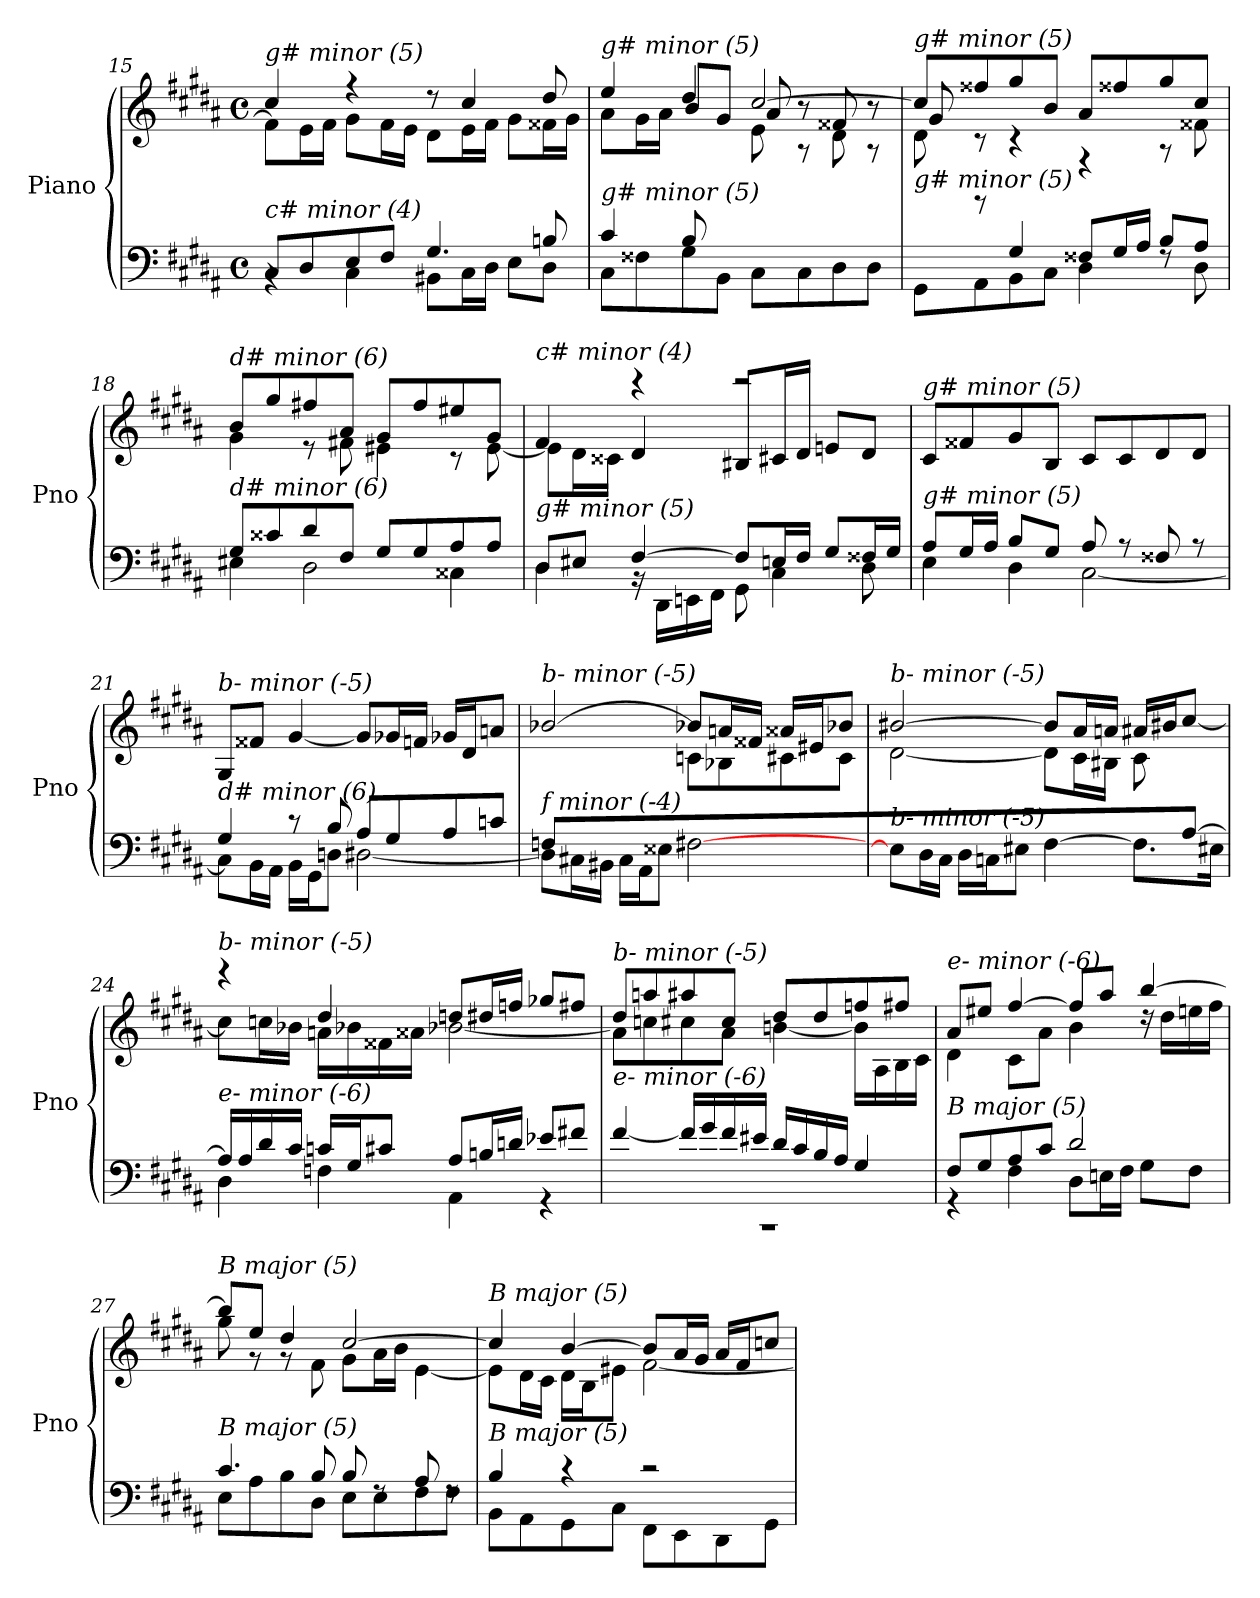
**kern	**kern
*part1	*part1
*staff2	*staff1
*I"Piano	*
*I'Pno	*
*clefF4	*clefG2
*k[f#c#g#d#a#]	*k[f#c#g#d#a#]
*M4/4	*M4/4
*met(c)	*met(c)
=15	=15
*^	*^
!	!	!LO:TX:i:t=g# minor (5)	!
!LO:TX:i:t=c# minor (4)	!	!	!
8C#/L	4rBB	4cc#/	8f#\L]
8D#/	.	.	16e\L
.	.	.	16f#\JJ
8E/	4C#\	4r	8g#\L
8F#/J	.	.	16f#\L
.	.	.	16e\JJ
4.G#/	8BB#X\L	8r	8d#\L
.	16C#\L	4cc#/	16e\L
.	16D#\JJ	.	16f#\JJ
.	8E\L	.	8g#\L
8Bn/	8D#\J	8dd#/	16f##X\L
.	.	.	16g#\JJ
!!LO:PB:g=z
=16	=16	=16	=16
*	*	*	*^
!	!	!LO:TX:i:t=g# minor (5)	!	!
!LO:TX:i:t=g# minor (5)	!	!	!	!
4c#/	8C#\L	4ee/	8a#\L	4.ryy
.	8F##X\	.	16g#\L	.
.	.	.	16a#\JJ	.
8B/L	8G#\	4dd#/	8b/L	.
2ryy	8BB\J	.	8g#/J	8d#\J
.	8C#\L	[2cc#/	8a#/	8e\
.	8C#\	.	8r	8rA
.	8D#\	.	8f##X/	8d#\
8ryy	8D#\J	.	8r	8rA
!!LO:LB:g=z	!!	!!
=17	=17	=17	=17	=17
!	!	!LO:TX:i:t=g# minor (5)	!	!
!LO:TX:i:t=g# minor (5)	!	!	!	!
8ryy	8GG#\L	8cc#/L]	8g#/	8d#\
8rb	8AA#\	8ff##X/	8rc	2..ryy
4G#/	8BB\	8gg#/	4rc	.
.	8C#\J	8b/J	.	.
8F##X/L	4D#\	8a#/L	4rF	.
16G#/L	.	8ff##X/	.	.
16A#/JJ	.	.	.	.
8B/L	8rF	8gg#/	8rA	.
8A#/J	8D#\	8cc#/J	8f##X\	.
*	*	*	*v	*v
=18	=18	=18	=18
!	!	!LO:TX:i:t=d# minor (6)	!
!LO:TX:i:t=d# minor (6)	!	!	!
8G#/L	4E#X\	8b/L	4g#\
8c##X/	.	8gg#/	.
8d#/	2D#\	8ff#X/	8r
8F#/J	.	8a#/J	8f#X\
8G#/L	.	8g#/L	4e#X\
8G#/	.	8ff#/	.
8A#/	4C##X\	8ee#X/	8r
8A#/J	.	8g#/J	[8e#\
=19	=19	=19	=19
!	!	!LO:TX:i:t=c# minor (4)	!
!LO:TX:i:t=g# minor (5)	!	!	!
8D#/L	4D#\	4f#/	8e#i\L]
8E#X/J	.	.	16d#\L
.	.	.	16c##Xi\JJ
[4F#/	16rBB	4d#/	4rccc
.	16DD#\LL	.	.
.	16EEn\	.	.
.	16FF#\JJ	.	.
8F#/L]	8GG#\	8B#X/L	2rccc
16En/L	4C#\	16c#X/L	.
16F#/JJ	.	16d#/JJ	.
8G#/L	.	8en/L	.
16F##X/L	8D#\	8d#/J	.
16G#/JJ	.	.	.
*	*	*v	*v
!!LO:LB:g=z
=20	=20	=20
!	!	!LO:TX:i:t=g# minor (5)
!LO:TX:i:t=g# minor (5)	!	!
8A#/L	4E\	8c#/L
16G#/L	.	8f##X/
16A#/JJ	.	.
8B/L	4D#\	8g#/
8G#/J	.	8B/J
8A#/	[2C#\	8c#/L
8r	.	8c#/
8F##X/	.	8d#/
8r	.	8d#/J
=21	=21	=21
!	!	!LO:TX:i:t=b- minor (-5)
!LO:TX:i:t=d# minor (6)	!	!
4G#/	8C#\L]	8G#/L
.	16BB\L	8f##X/J
.	16AA#\JJ	.
8r	16BB\LL	[4g#/
.	16GG#\J	.
8B/	8Dnj\J	.
8A#/L	[2D#\	8g#/L]
8G#/	.	16g-Xj/L
.	.	16fnj/JJ
8A#/	.	16g-Xj/LL
.	.	16d#/J
8cnj/J	.	8anj/J
=22	=22	=22
*	*	*^
!	!	!LO:TX:i:t=b- minor (-5)	!
!LO:TX:i:t=f minor (-4)	!	!	!
8Fnj/L	8D#\L]	[2b-Xj/	8ryy
2..ryy	16C#X\L	.	8d#\
.	16BB#Xi\JJ	.	.
.	16C#\LL	.	8e#X\
.	16AA#\J	.	.
.	8E##Xj\J	.	8f##X\J
.	[2F#j\	8b-Xj/L]	8cnj\L
.	.	16anj/L	8B-Xj\
.	.	16f##X/JJ	.
.	.	16a##Xj/LL	8c#Xj\
.	.	16e#X/J	.
.	.	8b-Xj/J	8c#\J
!!LO:LB:g=z	!!
=23	=23	=23	=23
!	!	!LO:TX:i:t=b- minor (-5)	!
!LO:TX:i:t=b- minor (-5)	!	!	!
2..ryy	8E#\L]	[2b#X/	[2d#\
.	16D#\L	.	.
.	16C#\JJ	.	.
.	16D#\LL	.	.
.	16Cnj\J	.	.
.	8E#X\J	.	.
.	[4F#\	8b#/L]	8d#\L]
.	.	16a#/L	16c#\L
.	.	16anj/JJ	16B#X\JJ
.	8.F#\L]	16a#/LL	8c#\L
.	.	16b#X/J	.
[8A#/J	.	[8cc#/J	8ryy
.	16E#X\Jk	.	.
=24	=24	=24	=24
!	!	!LO:TX:i:t=b- minor (-5)	!
!LO:TX:i:t=e- minor (-6)	!	!	!
16A#/LL]	4D#\	8cc#\L]	4reee
16A#/	.	.	.
16d#/	.	16ccnj\L	.
16c#/JJ	.	16b-Xj\JJ	.
16cnj/LL	4Fnj\	4dd#/	16anj\LL
16G#/J	.	.	16b-Xj\
8c#j/J	.	.	16f##X\
.	.	.	16a##j\JJ
8A#/L	4AA#\	8ddnj/L	[2b-Xj\
16Bn/L	.	16dd#/L	.
16dnj/JJ	.	16ffnj/JJ	.
8e-XZ/L	4r	8gg-Xj/L	.
8f#Xj/J	.	8ff#j/J	.
!!LO:LB:g=z	!!
=25	=25	=25	=25
!	!	!LO:TX:i:t=b- minor (-5)	!
!LO:TX:i:t=e- minor (-6)	!	!	!
1rCC	[4f#/	8dd#/L	8a#\L]
.	.	8aanj/	8ccnj\
.	16f#/LL]	8aa#/	8cc#\
.	16g#/	.	.
.	16f#/	8cc#/J	8a#\J
.	16e#Xi/JJ	.	.
.	16d#/LL	8dd#/L	[4bn\
.	16c#/	.	.
.	16B/	8dd#/	.
.	16A#/JJ	.	.
.	4G#/	8ffnj/	16b\LL]
.	.	.	16A#\
.	.	8ff#j/J	16B\
.	.	.	16c#\JJ
!!LO:PB:g=z	!!
=26	=26	=26	=26
!	!	!LO:TX:i:t=e- minor (-6)	!
!LO:TX:i:t=B major (5)	!	!	!
8F#/L	4r	8a#/L	4d#\
8G#/	.	8ee#X/J	.
8A#/	4F#\	[4ff#/	8c#\L
8c#/J	.	.	8a#\J
2d#/	8D#\L	8ff#/L]	4b\
.	16En\L	8aa#/J	.
.	16F#\JJ	.	.
.	8G#\L	[4bb/	16rdd
.	.	.	16dd#\LL
.	8F#\J	.	16een\
.	.	.	16ff#\JJ
=27	=27	=27	=27
!	!	!LO:TX:i:t=B major (5)	!
!LO:TX:i:t=B major (5)	!	!	!
4.c#/	8E\L	8bb/L]	8gg#\
.	8A#\	8ee/J	8r
.	8B\	4dd#/	8r
8B/	8D#\J	.	8f#\
8B/	8E\L	[2cc#/	8g#\L
8rF	8E\	.	16a#\L
.	.	.	16b\JJ
8A#/	8F#\	.	[4e\
8rF	8F#\J	.	.
=28	=28	=28	=28
!	!	!LO:TX:i:t=B major (5)	!
!LO:TX:i:t=B major (5)	!	!	!
4B/	8BB\L	4cc#/]	8e\L]
.	8AA#\	.	16d#\L
.	.	.	16c#\JJ
4r	8GG#\	[4b/	16d#\LL
.	.	.	16B\J
.	8C#\J	.	8e#X\J
2r	8FF#\L	8b/L]	[2f#\
.	8EE\	16a#/L	.
.	.	16g#/JJ	.
.	8DD#\	16a#/LL	.
.	.	16f#/J	.
.	8GG#\J	8ccnj/J	.
*v	*v	*	*
*	*v	*v
=	=
*-	*-
